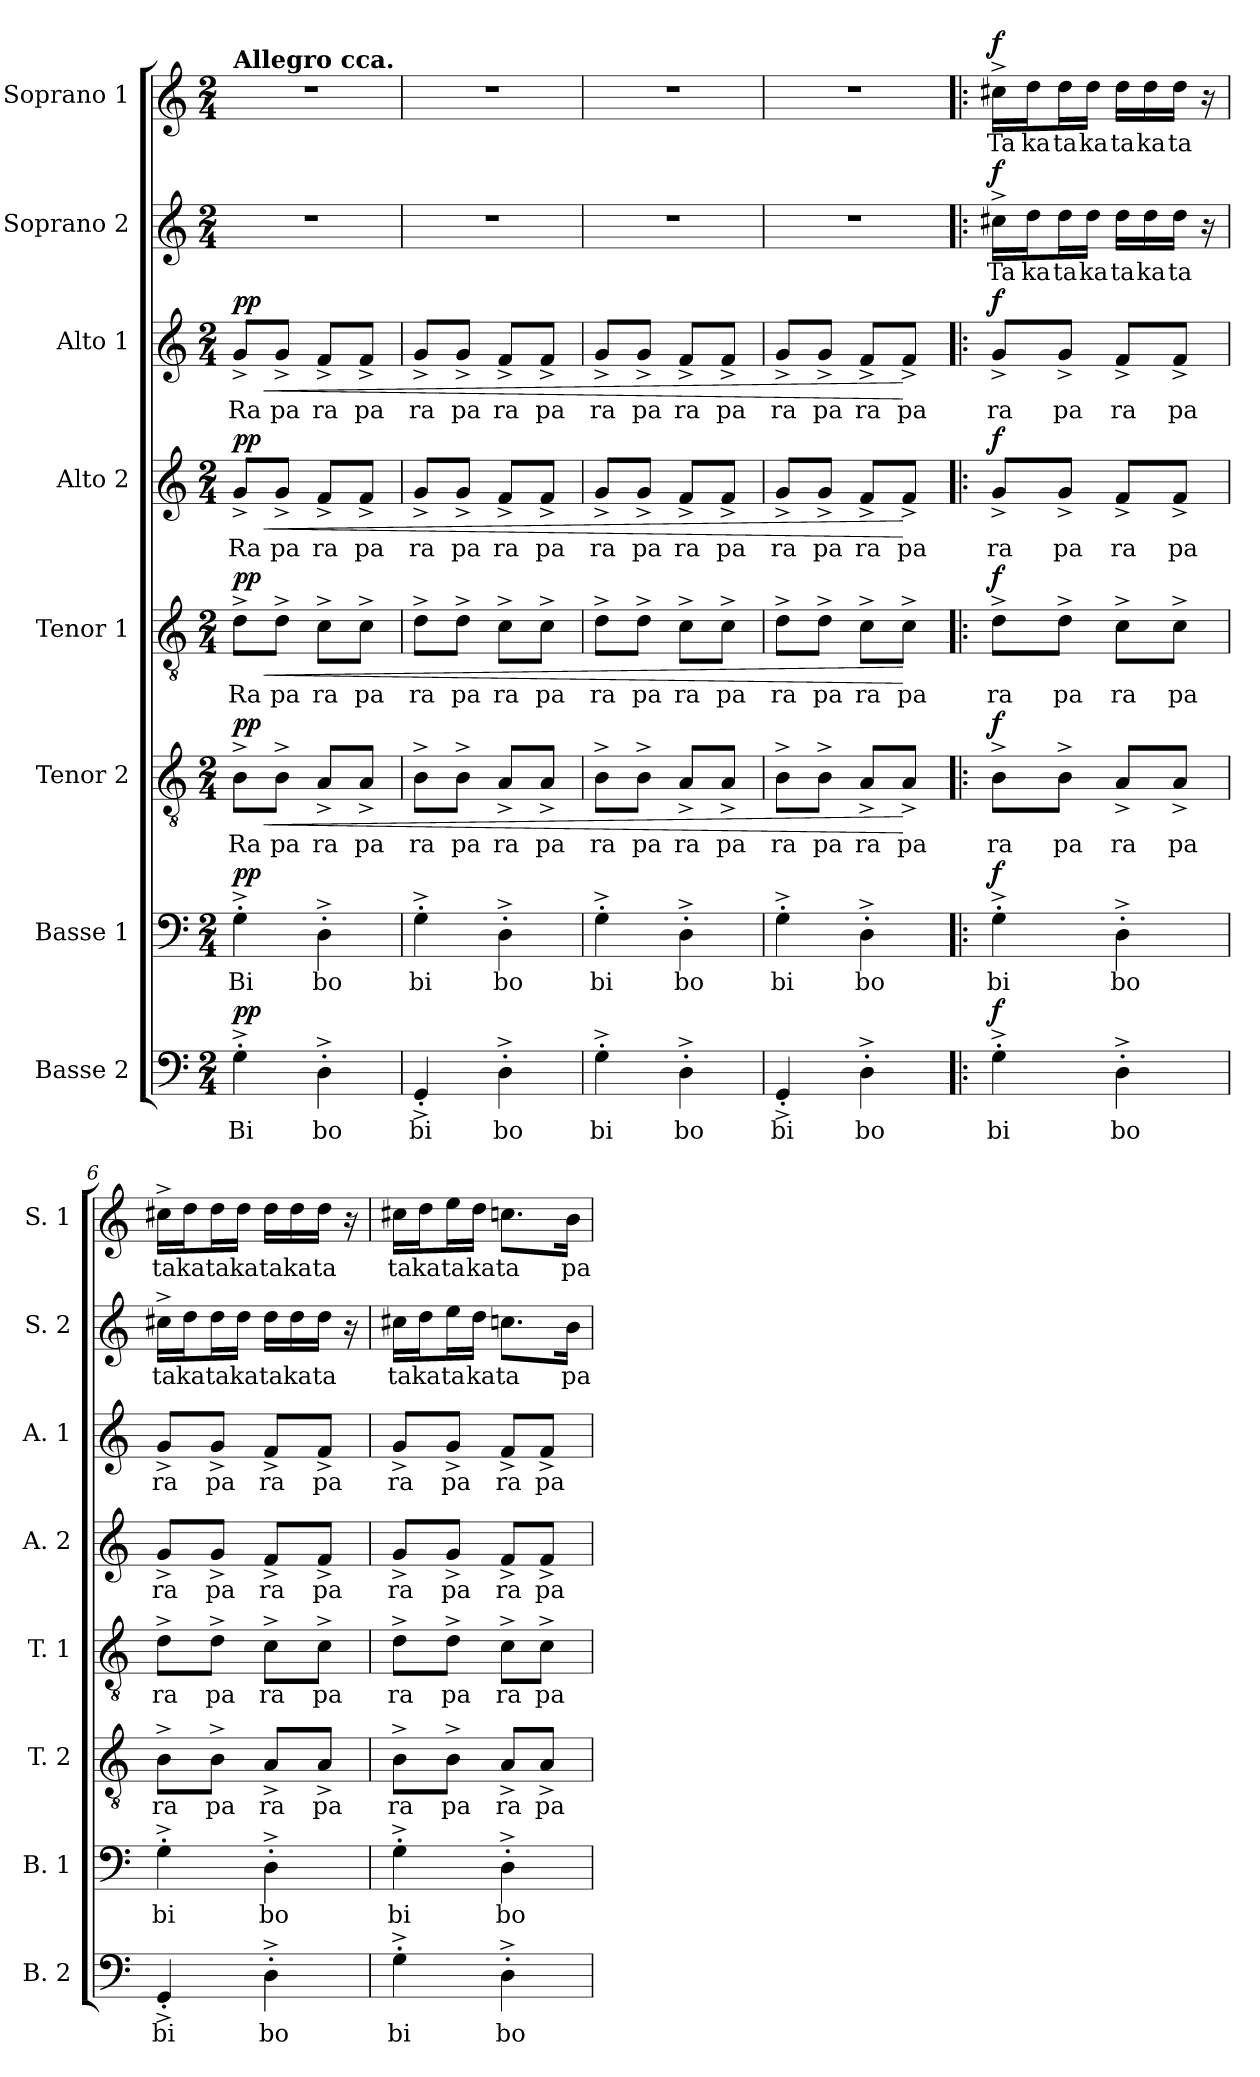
**kern	**text	**dynam	**kern	**text	**dynam	**kern	**text	**dynam	**kern	**text	**dynam	**kern	**text	**dynam	**kern	**text	**dynam	**kern	**text	**dynam	**kern	**text	**dynam
*part8	*part8	*part8	*part7	*part7	*part7	*part6	*part6	*part6	*part5	*part5	*part5	*part4	*part4	*part4	*part3	*part3	*part3	*part2	*part2	*part2	*part1	*part1	*part1
*staff8	*staff8	*staff8	*staff7	*staff7	*staff7	*staff6	*staff6	*staff6	*staff5	*staff5	*staff5	*staff4	*staff4	*staff4	*staff3	*staff3	*staff3	*staff2	*staff2	*staff2	*staff1	*staff1	*staff1
*I"Basse 2	*	*	*I"Basse 1	*	*	*I"Tenor 2	*	*	*I"Tenor 1	*	*	*I"Alto 2	*	*	*I"Alto 1	*	*	*I"Soprano 2	*	*	*I"Soprano 1	*	*
*I'B. 2	*	*	*I'B. 1	*	*	*I'T. 2	*	*	*I'T. 1	*	*	*I'A. 2	*	*	*I'A. 1	*	*	*I'S. 2	*	*	*I'S. 1	*	*
*clefF4	*	*	*clefF4	*	*	*clefGv2	*	*	*clefGv2	*	*	*clefG2	*	*	*clefG2	*	*	*clefG2	*	*	*clefG2	*	*
*k[]	*	*	*k[]	*	*	*k[]	*	*	*k[]	*	*	*k[]	*	*	*k[]	*	*	*k[]	*	*	*k[]	*	*
*M2/4	*	*	*M2/4	*	*	*M2/4	*	*	*M2/4	*	*	*M2/4	*	*	*M2/4	*	*	*M2/4	*	*	*M2/4	*	*
*MM105	*	*	*MM105	*	*	*MM105	*	*	*MM105	*	*	*MM105	*	*	*MM105	*	*	*MM105	*	*	*MM105	*	*
=1	=1	=1	=1	=1	=1	=1	=1	=1	=1	=1	=1	=1	=1	=1	=1	=1	=1	=1	=1	=1	=1	=1	=1
!	!	!	!	!	!	!	!	!	!	!	!	!	!	!	!	!	!	!	!	!	!LO:TX:a:B:t=Allegro cca.	!	!
!	!LO:LY:b	!LO:DY:a	!	!LO:LY:b	!LO:DY:a	!	!LO:LY:b	!LO:HP:b	!	!LO:LY:b	!LO:HP:b	!	!LO:LY:b	!LO:HP:b	!	!LO:LY:b	!LO:HP:b	!	!	!	!	!	!
!	!	!	!	!	!	!	!	!LO:DY:n=1:a	!	!	!LO:DY:n=1:a	!	!	!LO:DY:n=1:a	!	!	!LO:DY:n=1:a	!	!	!	!	!	!
4G^'\	Bi	pp	4G^'\	Bi	pp	8B^\L	Ra	< pp	8d^\L	Ra	< pp	8g^/L	Ra	< pp	8g^/L	Ra	< pp	2r	.	.	2r	.	.
!	!	!	!	!	!	!	!LO:LY:b	!	!	!LO:LY:b	!	!	!LO:LY:b	!	!	!LO:LY:b	!	!	!	!	!	!	!
.	.	.	.	.	.	8B^\J	pa	.	8d^\J	pa	.	8g^/J	pa	.	8g^/J	pa	.	.	.	.	.	.	.
!	!LO:LY:b	!	!	!LO:LY:b	!	!	!LO:LY:b	!	!	!LO:LY:b	!	!	!LO:LY:b	!	!	!LO:LY:b	!	!	!	!	!	!	!
4D^'\	bo	.	4D^'\	bo	.	8A^/L	ra	.	8c^\L	ra	.	8f^/L	ra	.	8f^/L	ra	.	.	.	.	.	.	.
!	!	!	!	!	!	!	!LO:LY:b	!	!	!LO:LY:b	!	!	!LO:LY:b	!	!	!LO:LY:b	!	!	!	!	!	!	!
.	.	.	.	.	.	8A^/J	pa	.	8c^\J	pa	.	8f^/J	pa	.	8f^/J	pa	.	.	.	.	.	.	.
=2	=2	=2	=2	=2	=2	=2	=2	=2	=2	=2	=2	=2	=2	=2	=2	=2	=2	=2	=2	=2	=2	=2	=2
!	!LO:LY:b	!	!	!LO:LY:b	!	!	!LO:LY:b	!	!	!LO:LY:b	!	!	!LO:LY:b	!	!	!LO:LY:b	!	!	!	!	!	!	!
4GG^'/	bi	.	4G^'\	bi	.	8B^\L	ra	.	8d^\L	ra	.	8g^/L	ra	.	8g^/L	ra	.	2r	.	.	2r	.	.
!	!	!	!	!	!	!	!LO:LY:b	!	!	!LO:LY:b	!	!	!LO:LY:b	!	!	!LO:LY:b	!	!	!	!	!	!	!
.	.	.	.	.	.	8B^\J	pa	.	8d^\J	pa	.	8g^/J	pa	.	8g^/J	pa	.	.	.	.	.	.	.
!	!LO:LY:b	!	!	!LO:LY:b	!	!	!LO:LY:b	!	!	!LO:LY:b	!	!	!LO:LY:b	!	!	!LO:LY:b	!	!	!	!	!	!	!
4D^'\	bo	.	4D^'\	bo	.	8A^/L	ra	.	8c^\L	ra	.	8f^/L	ra	.	8f^/L	ra	.	.	.	.	.	.	.
!	!	!	!	!	!	!	!LO:LY:b	!	!	!LO:LY:b	!	!	!LO:LY:b	!	!	!LO:LY:b	!	!	!	!	!	!	!
.	.	.	.	.	.	8A^/J	pa	.	8c^\J	pa	.	8f^/J	pa	.	8f^/J	pa	.	.	.	.	.	.	.
=3	=3	=3	=3	=3	=3	=3	=3	=3	=3	=3	=3	=3	=3	=3	=3	=3	=3	=3	=3	=3	=3	=3	=3
!	!LO:LY:b	!	!	!LO:LY:b	!	!	!LO:LY:b	!	!	!LO:LY:b	!	!	!LO:LY:b	!	!	!LO:LY:b	!	!	!	!	!	!	!
4G^'\	bi	.	4G^'\	bi	.	8B^\L	ra	.	8d^\L	ra	.	8g^/L	ra	.	8g^/L	ra	.	2r	.	.	2r	.	.
!	!	!	!	!	!	!	!LO:LY:b	!	!	!LO:LY:b	!	!	!LO:LY:b	!	!	!LO:LY:b	!	!	!	!	!	!	!
.	.	.	.	.	.	8B^\J	pa	.	8d^\J	pa	.	8g^/J	pa	.	8g^/J	pa	.	.	.	.	.	.	.
!	!LO:LY:b	!	!	!LO:LY:b	!	!	!LO:LY:b	!	!	!LO:LY:b	!	!	!LO:LY:b	!	!	!LO:LY:b	!	!	!	!	!	!	!
4D^'\	bo	.	4D^'\	bo	.	8A^/L	ra	.	8c^\L	ra	.	8f^/L	ra	.	8f^/L	ra	.	.	.	.	.	.	.
!	!	!	!	!	!	!	!LO:LY:b	!	!	!LO:LY:b	!	!	!LO:LY:b	!	!	!LO:LY:b	!	!	!	!	!	!	!
.	.	.	.	.	.	8A^/J	pa	.	8c^\J	pa	.	8f^/J	pa	.	8f^/J	pa	.	.	.	.	.	.	.
=4	=4	=4	=4	=4	=4	=4	=4	=4	=4	=4	=4	=4	=4	=4	=4	=4	=4	=4	=4	=4	=4	=4	=4
!	!LO:LY:b	!	!	!LO:LY:b	!	!	!LO:LY:b	!	!	!LO:LY:b	!	!	!LO:LY:b	!	!	!LO:LY:b	!	!	!	!	!	!	!
4GG^'/	bi	.	4G^'\	bi	.	8B^\L	ra	.	8d^\L	ra	.	8g^/L	ra	.	8g^/L	ra	.	2r	.	.	2r	.	.
!	!	!	!	!	!	!	!LO:LY:b	!	!	!LO:LY:b	!	!	!LO:LY:b	!	!	!LO:LY:b	!	!	!	!	!	!	!
.	.	.	.	.	.	8B^\J	pa	.	8d^\J	pa	.	8g^/J	pa	.	8g^/J	pa	.	.	.	.	.	.	.
!	!LO:LY:b	!	!	!LO:LY:b	!	!	!LO:LY:b	!	!	!LO:LY:b	!	!	!LO:LY:b	!	!	!LO:LY:b	!	!	!	!	!	!	!
4D^'\	bo	.	4D^'\	bo	.	8A^/L	ra	.	8c^\L	ra	.	8f^/L	ra	.	8f^/L	ra	.	.	.	.	.	.	.
!	!	!	!	!	!	!	!LO:LY:b	!	!	!LO:LY:b	!	!	!LO:LY:b	!	!	!LO:LY:b	!	!	!	!	!	!	!
.	.	.	.	.	.	8A^/J	pa	[	8c^\J	pa	[	8f^/J	pa	[	8f^/J	pa	[	.	.	.	.	.	.
=5!|:	=5!|:	=5!|:	=5!|:	=5!|:	=5!|:	=5!|:	=5!|:	=5!|:	=5!|:	=5!|:	=5!|:	=5!|:	=5!|:	=5!|:	=5!|:	=5!|:	=5!|:	=5!|:	=5!|:	=5!|:	=5!|:	=5!|:	=5!|:
!	!LO:LY:b	!LO:DY:a	!	!LO:LY:b	!LO:DY:a	!	!LO:LY:b	!LO:DY:a	!	!LO:LY:b	!LO:DY:a	!	!LO:LY:b	!LO:DY:a	!	!LO:LY:b	!LO:DY:a	!	!LO:LY:b	!LO:DY:a	!	!LO:LY:b	!LO:DY:a
4G^'\	bi	f	4G^'\	bi	f	8B^\L	ra	f	8d^\L	ra	f	8g^/L	ra	f	8g^/L	ra	f	16cc#X^\LL	Ta	f	16cc#X^\LL	Ta	f
!	!	!	!	!	!	!	!	!	!	!	!	!	!	!	!	!	!	!	!LO:LY:b	!	!	!LO:LY:b	!
.	.	.	.	.	.	.	.	.	.	.	.	.	.	.	.	.	.	16dd\J	ka	.	16dd\J	ka	.
!	!	!	!	!	!	!	!LO:LY:b	!	!	!LO:LY:b	!	!	!LO:LY:b	!	!	!LO:LY:b	!	!	!LO:LY:b	!	!	!LO:LY:b	!
.	.	.	.	.	.	8B^\J	pa	.	8d^\J	pa	.	8g^/J	pa	.	8g^/J	pa	.	16dd\L	ta	.	16dd\L	ta	.
!	!	!	!	!	!	!	!	!	!	!	!	!	!	!	!	!	!	!	!LO:LY:b	!	!	!LO:LY:b	!
.	.	.	.	.	.	.	.	.	.	.	.	.	.	.	.	.	.	16dd\JJ	ka	.	16dd\JJ	ka	.
!	!LO:LY:b	!	!	!LO:LY:b	!	!	!LO:LY:b	!	!	!LO:LY:b	!	!	!LO:LY:b	!	!	!LO:LY:b	!	!	!LO:LY:b	!	!	!LO:LY:b	!
4D^'\	bo	.	4D^'\	bo	.	8A^/L	ra	.	8c^\L	ra	.	8f^/L	ra	.	8f^/L	ra	.	16dd\LL	ta	.	16dd\LL	ta	.
!	!	!	!	!	!	!	!	!	!	!	!	!	!	!	!	!	!	!	!LO:LY:b	!	!	!LO:LY:b	!
.	.	.	.	.	.	.	.	.	.	.	.	.	.	.	.	.	.	16dd\	ka	.	16dd\	ka	.
!	!	!	!	!	!	!	!LO:LY:b	!	!	!LO:LY:b	!	!	!LO:LY:b	!	!	!LO:LY:b	!	!	!LO:LY:b	!	!	!LO:LY:b	!
.	.	.	.	.	.	8A^/J	pa	.	8c^\J	pa	.	8f^/J	pa	.	8f^/J	pa	.	16dd\JJ	ta	.	16dd\JJ	ta	.
.	.	.	.	.	.	.	.	.	.	.	.	.	.	.	.	.	.	16r	.	.	16r	.	.
=6	=6	=6	=6	=6	=6	=6	=6	=6	=6	=6	=6	=6	=6	=6	=6	=6	=6	=6	=6	=6	=6	=6	=6
!	!LO:LY:b	!	!	!LO:LY:b	!	!	!LO:LY:b	!	!	!LO:LY:b	!	!	!LO:LY:b	!	!	!LO:LY:b	!	!	!LO:LY:b	!	!	!LO:LY:b	!
4GG^'/	bi	.	4G^'\	bi	.	8B^\L	ra	.	8d^\L	ra	.	8g^/L	ra	.	8g^/L	ra	.	16cc#X^\LL	ta	.	16cc#X^\LL	ta	.
!	!	!	!	!	!	!	!	!	!	!	!	!	!	!	!	!	!	!	!LO:LY:b	!	!	!LO:LY:b	!
.	.	.	.	.	.	.	.	.	.	.	.	.	.	.	.	.	.	16dd\J	ka	.	16dd\J	ka	.
!	!	!	!	!	!	!	!LO:LY:b	!	!	!LO:LY:b	!	!	!LO:LY:b	!	!	!LO:LY:b	!	!	!LO:LY:b	!	!	!LO:LY:b	!
.	.	.	.	.	.	8B^\J	pa	.	8d^\J	pa	.	8g^/J	pa	.	8g^/J	pa	.	16dd\L	ta	.	16dd\L	ta	.
!	!	!	!	!	!	!	!	!	!	!	!	!	!	!	!	!	!	!	!LO:LY:b	!	!	!LO:LY:b	!
.	.	.	.	.	.	.	.	.	.	.	.	.	.	.	.	.	.	16dd\JJ	ka	.	16dd\JJ	ka	.
!	!LO:LY:b	!	!	!LO:LY:b	!	!	!LO:LY:b	!	!	!LO:LY:b	!	!	!LO:LY:b	!	!	!LO:LY:b	!	!	!LO:LY:b	!	!	!LO:LY:b	!
4D^'\	bo	.	4D^'\	bo	.	8A^/L	ra	.	8c^\L	ra	.	8f^/L	ra	.	8f^/L	ra	.	16dd\LL	ta	.	16dd\LL	ta	.
!	!	!	!	!	!	!	!	!	!	!	!	!	!	!	!	!	!	!	!LO:LY:b	!	!	!LO:LY:b	!
.	.	.	.	.	.	.	.	.	.	.	.	.	.	.	.	.	.	16dd\	ka	.	16dd\	ka	.
!	!	!	!	!	!	!	!LO:LY:b	!	!	!LO:LY:b	!	!	!LO:LY:b	!	!	!LO:LY:b	!	!	!LO:LY:b	!	!	!LO:LY:b	!
.	.	.	.	.	.	8A^/J	pa	.	8c^\J	pa	.	8f^/J	pa	.	8f^/J	pa	.	16dd\JJ	ta	.	16dd\JJ	ta	.
.	.	.	.	.	.	.	.	.	.	.	.	.	.	.	.	.	.	16r	.	.	16r	.	.
=7	=7	=7	=7	=7	=7	=7	=7	=7	=7	=7	=7	=7	=7	=7	=7	=7	=7	=7	=7	=7	=7	=7	=7
!	!LO:LY:b	!	!	!LO:LY:b	!	!	!LO:LY:b	!	!	!LO:LY:b	!	!	!LO:LY:b	!	!	!LO:LY:b	!	!	!LO:LY:b	!	!	!LO:LY:b	!
4G^'\	bi	.	4G^'\	bi	.	8B^\L	ra	.	8d^\L	ra	.	8g^/L	ra	.	8g^/L	ra	.	16cc#X\LL	ta	.	16cc#X\LL	ta	.
!	!	!	!	!	!	!	!	!	!	!	!	!	!	!	!	!	!	!	!LO:LY:b	!	!	!LO:LY:b	!
.	.	.	.	.	.	.	.	.	.	.	.	.	.	.	.	.	.	16dd\J	ka	.	16dd\J	ka	.
!	!	!	!	!	!	!	!LO:LY:b	!	!	!LO:LY:b	!	!	!LO:LY:b	!	!	!LO:LY:b	!	!	!LO:LY:b	!	!	!LO:LY:b	!
.	.	.	.	.	.	8B^\J	pa	.	8d^\J	pa	.	8g^/J	pa	.	8g^/J	pa	.	16ee\L	ta	.	16ee\L	ta	.
!	!	!	!	!	!	!	!	!	!	!	!	!	!	!	!	!	!	!	!LO:LY:b	!	!	!LO:LY:b	!
.	.	.	.	.	.	.	.	.	.	.	.	.	.	.	.	.	.	16dd\JJ	ka	.	16dd\JJ	ka	.
!	!LO:LY:b	!	!	!LO:LY:b	!	!	!LO:LY:b	!	!	!LO:LY:b	!	!	!LO:LY:b	!	!	!LO:LY:b	!	!	!LO:LY:b	!	!	!LO:LY:b	!
4D^'\	bo	.	4D^'\	bo	.	8A^/L	ra	.	8c^\L	ra	.	8f^/L	ra	.	8f^/L	ra	.	8.ccn\L	ta	.	8.ccn\L	ta	.
!	!	!	!	!	!	!	!LO:LY:b	!	!	!LO:LY:b	!	!	!LO:LY:b	!	!	!LO:LY:b	!	!	!	!	!	!	!
.	.	.	.	.	.	8A^/J	pa	.	8c^\J	pa	.	8f^/J	pa	.	8f^/J	pa	.	.	.	.	.	.	.
!	!	!	!	!	!	!	!	!	!	!	!	!	!	!	!	!	!	!	!LO:LY:b	!	!	!LO:LY:b	!
.	.	.	.	.	.	.	.	.	.	.	.	.	.	.	.	.	.	16b\Jk	pa	.	16b\Jk	pa	.
=	=	=	=	=	=	=	=	=	=	=	=	=	=	=	=	=	=	=	=	=	=	=	=
*-	*-	*-	*-	*-	*-	*-	*-	*-	*-	*-	*-	*-	*-	*-	*-	*-	*-	*-	*-	*-	*-	*-	*-
